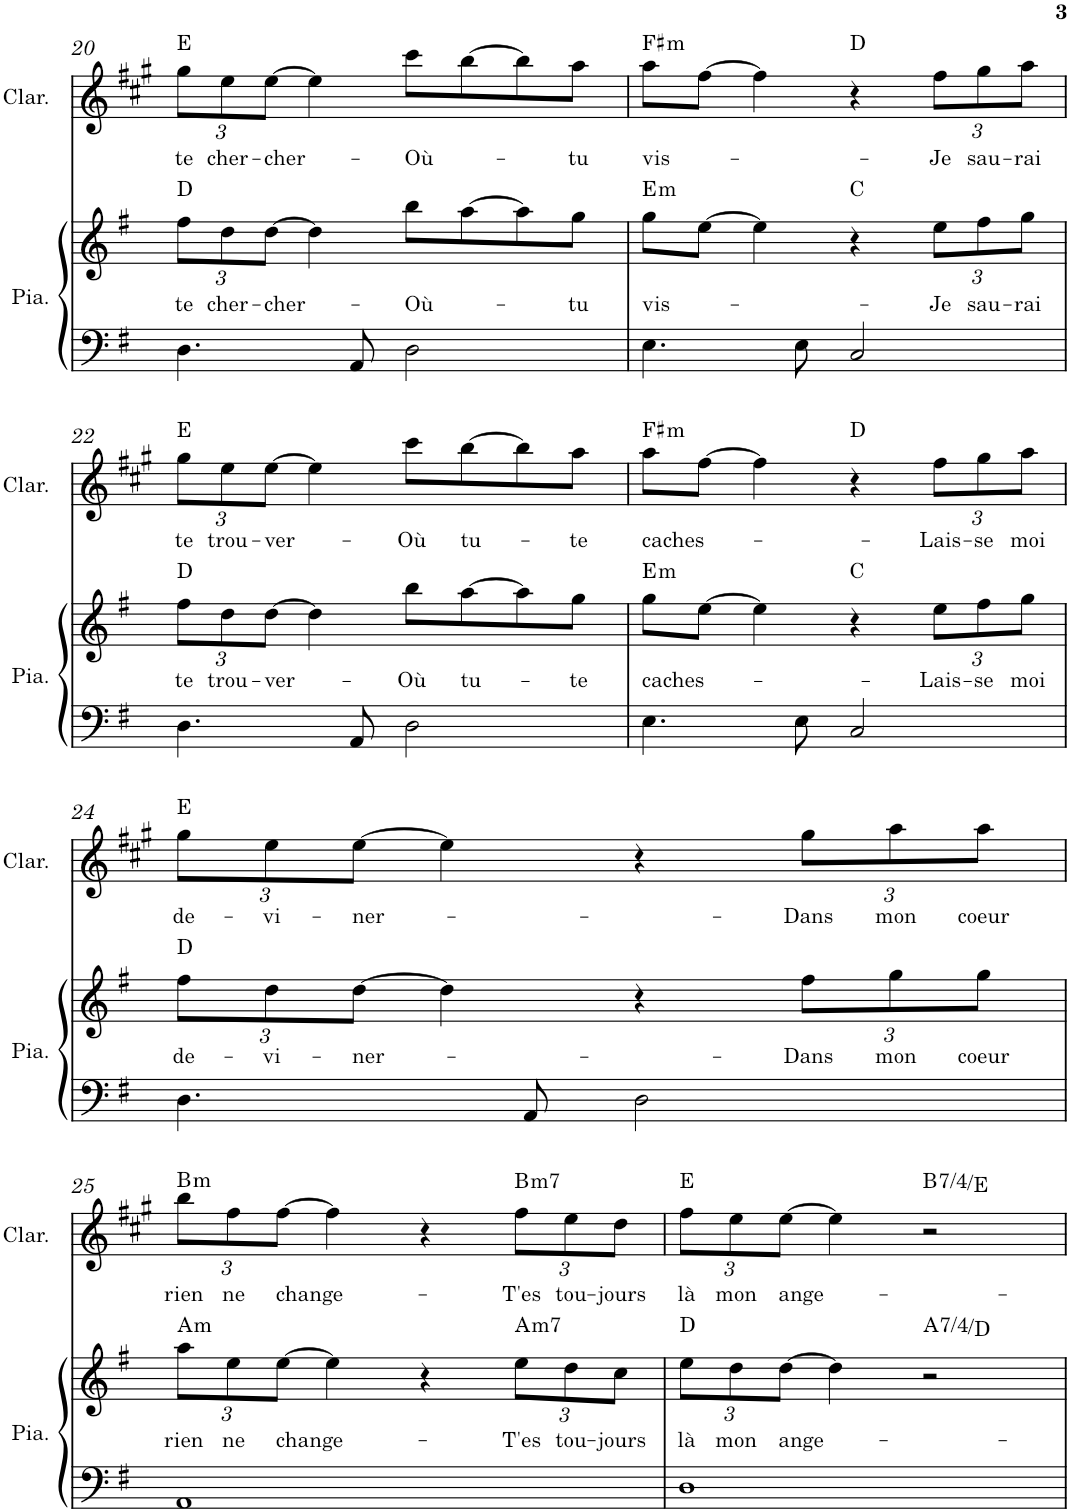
**kern	**kern	**text	**harte	**kern	**text	**harte
*part2	*part2	*part2	*part2	*part1	*part1	*part1
*staff3	*staff2	*staff2	*	*staff1	*staff1	*
*I"Piano	*	*	*	*I"Clarinette	*	*
*I'Pia.	*	*	*	*I'Clar.	*	*
!!LO:PB:g=z
*clefF4	*clefG2	*	*	*clefG2	*	*
*	*	*	*	*Trd1c2	*	*
*k[f#]	*k[f#]	*	*	*k[f#c#g#]	*	*
*M4/4	*M4/4	*	*	*M4/4	*	*
*	*Xbrackettup	*	*	*	*	*
=20	=20	=20	=20	=20	=20	=20
!	!	!LO:LY:b	!	!	!	!
*	*	*	*	*Xbrackettup	*	*
!	!	!	!	!	!LO:LY:b	!
4.D\	12ff#\L	te	D:maj	12gg#\L	te	E:maj
!	!	!LO:LY:b	!	!	!LO:LY:b	!
.	12dd\	cher-	.	12ee\	cher-	.
!	!	!LO:LY:b	!	!	!LO:LY:b	!
.	[12dd\J	-cher-	.	[12ee\J	-cher-	.
.	4dd\]	.	.	4ee\]	.	.
8AA/	.	.	.	.	.	.
!	!	!LO:LY:b	!	!	!LO:LY:b	!
2D\	8bb\L	-Où-	.	8ccc#\L	-Où-	.
.	[8aa\	.	.	[8bb\	.	.
.	8aa\]	.	.	8bb\]	.	.
!	!	!LO:LY:b	!	!	!LO:LY:b	!
.	8gg\J	-tu	.	8aa\J	-tu	.
=21	=21	=21	=21	=21	=21	=21
!	!	!LO:LY:b	!LO:H:kt=m	!	!LO:LY:b	!LO:H:kt=m
4.E\	8gg\L	vis-	E:min	8aa\L	vis-	F#:min
.	[8ee\J	.	.	[8ff#\J	.	.
.	4ee\]	.	.	4ff#\]	.	.
8E\	.	.	.	.	.	.
2C/	4r	.	C:maj	4r	.	D:maj
!	!	!LO:LY:b	!	!	!LO:LY:b	!
.	12ee\L	-Je	.	12ff#\L	-Je	.
!	!	!LO:LY:b	!	!	!LO:LY:b	!
.	12ff#\	sau-	.	12gg#\	sau-	.
!	!	!LO:LY:b	!	!	!LO:LY:b	!
.	12gg\J	-rai	.	12aa\J	-rai	.
!!LO:LB:g=z
=22	=22	=22	=22	=22	=22	=22
!	!	!LO:LY:b	!	!	!LO:LY:b	!
4.D\	12ff#\L	te	D:maj	12gg#\L	te	E:maj
!	!	!LO:LY:b	!	!	!LO:LY:b	!
.	12dd\	trou-	.	12ee\	trou-	.
!	!	!LO:LY:b	!	!	!LO:LY:b	!
.	[12dd\J	-ver-	.	[12ee\J	-ver-	.
.	4dd\]	.	.	4ee\]	.	.
8AA/	.	.	.	.	.	.
!	!	!LO:LY:b	!	!	!LO:LY:b	!
2D\	8bb\L	-Où	.	8ccc#\L	-Où	.
!	!	!LO:LY:b	!	!	!LO:LY:b	!
.	[8aa\	tu-	.	[8bb\	tu-	.
.	8aa\]	.	.	8bb\]	.	.
!	!	!LO:LY:b	!	!	!LO:LY:b	!
.	8gg\J	-te	.	8aa\J	-te	.
=23	=23	=23	=23	=23	=23	=23
!	!	!LO:LY:b	!LO:H:kt=m	!	!LO:LY:b	!LO:H:kt=m
4.E\	8gg\L	caches-	E:min	8aa\L	caches-	F#:min
.	[8ee\J	.	.	[8ff#\J	.	.
.	4ee\]	.	.	4ff#\]	.	.
8E\	.	.	.	.	.	.
2C/	4r	.	C:maj	4r	.	D:maj
!	!	!LO:LY:b	!	!	!LO:LY:b	!
.	12ee\L	-Lais-	.	12ff#\L	-Lais-	.
!	!	!LO:LY:b	!	!	!LO:LY:b	!
.	12ff#\	-se	.	12gg#\	-se	.
!	!	!LO:LY:b	!	!	!LO:LY:b	!
.	12gg\J	moi	.	12aa\J	moi	.
!!LO:LB:g=z
=24	=24	=24	=24	=24	=24	=24
!	!	!LO:LY:b	!	!	!LO:LY:b	!
4.D\	12ff#\L	de-	D:maj	12gg#\L	de-	E:maj
!	!	!LO:LY:b	!	!	!LO:LY:b	!
.	12dd\	-vi-	.	12ee\	-vi-	.
!	!	!LO:LY:b	!	!	!LO:LY:b	!
.	[12dd\J	-ner-	.	[12ee\J	-ner-	.
.	4dd\]	.	.	4ee\]	.	.
8AA/	.	.	.	.	.	.
2D\	4r	.	.	4r	.	.
!	!	!LO:LY:b	!	!	!LO:LY:b	!
.	12ff#\L	-Dans	.	12gg#\L	-Dans	.
!	!	!LO:LY:b	!	!	!LO:LY:b	!
.	12gg\	mon	.	12aa\	mon	.
!	!	!LO:LY:b	!	!	!LO:LY:b	!
.	12gg\J	coeur	.	12aa\J	coeur	.
!!LO:LB:g=z
=25	=25	=25	=25	=25	=25	=25
!	!	!LO:LY:b	!LO:H:kt=m	!	!LO:LY:b	!LO:H:kt=m
1AA	12aa\L	rien	A:min	12bb\L	rien	B:min
!	!	!LO:LY:b	!	!	!LO:LY:b	!
.	12ee\	ne	.	12ff#\	ne	.
!	!	!LO:LY:b	!	!	!LO:LY:b	!
.	[12ee\J	change-	.	[12ff#\J	change-	.
.	4ee\]	.	.	4ff#\]	.	.
.	4r	.	.	4r	.	.
!	!	!LO:LY:b	!LO:H:kt=m7	!	!LO:LY:b	!LO:H:kt=m7
.	12ee\L	-T'es	A:min7	12ff#\L	-T'es	B:min7
!	!	!LO:LY:b	!	!	!LO:LY:b	!
.	12dd\	tou-	.	12ee\	tou-	.
!	!	!LO:LY:b	!	!	!LO:LY:b	!
.	12cc\J	-jours	.	12dd\J	-jours	.
=26	=26	=26	=26	=26	=26	=26
!	!	!LO:LY:b	!	!	!LO:LY:b	!
1D	12ee\L	là	D:maj	12ff#\L	là	E:maj
!	!	!LO:LY:b	!	!	!LO:LY:b	!
.	12dd\	mon	.	12ee\	mon	.
!	!	!LO:LY:b	!	!	!LO:LY:b	!
.	[12dd\J	ange-	.	[12ee\J	ange-	.
.	4dd\]	.	.	4ee\]	.	.
!	!	!	!LO:H:kt=7/4	!	!	!LO:H:kt=7/4
.	2r	.	A:maj/4	2r	.	B:maj/4
=	=	=	=	=	=	=
*-	*-	*-	*-	*-	*-	*-
